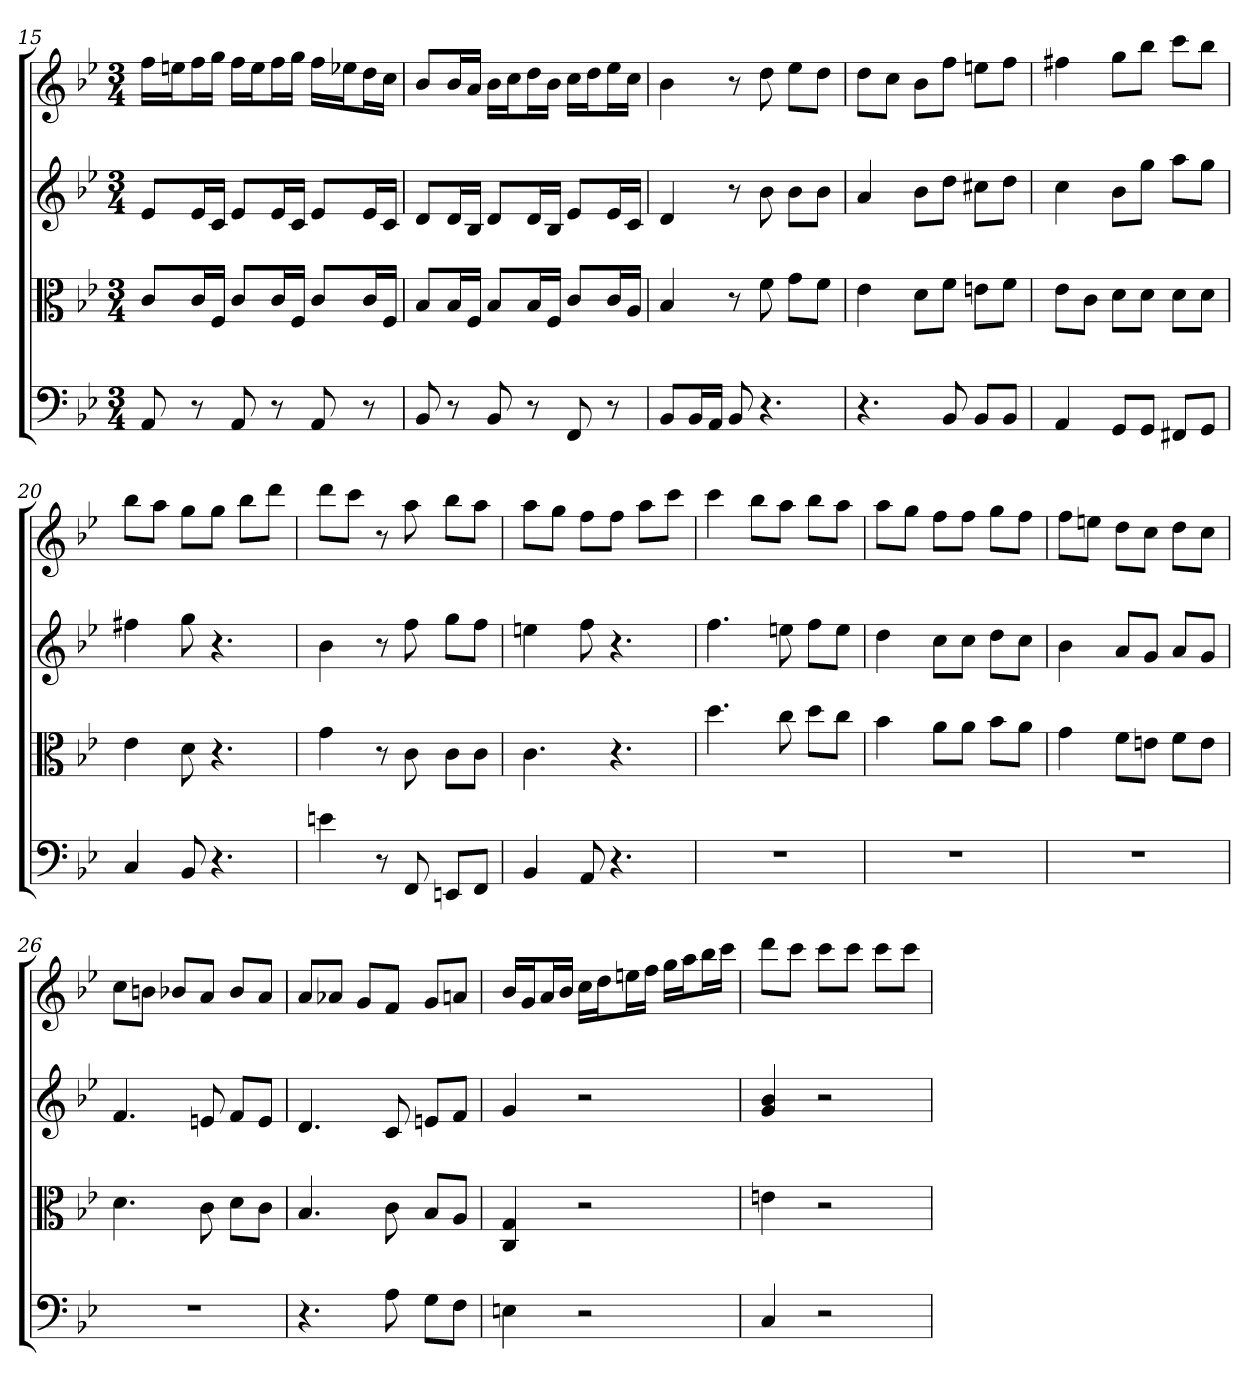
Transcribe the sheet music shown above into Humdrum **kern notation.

**kern	**kern	**kern	**kern
*part4	*part3	*part2	*part1
*staff4	*staff3	*staff2	*staff1
*clefF4	*clefC3	*	*
*k[b-e-]	*k[b-e-]	*k[b-e-]	*k[b-e-]
*B-:	*B-:	*B-:	*B-:
*M3/4	*M3/4	*M3/4	*M3/4
=15	=15	=15	=15
8AA	8c/L	8e-L	16ffLL
.	.	.	16eenJ
8r	16c/L	16e-L	16ffL
.	16F/JJ	16cJJ	16ggJJ
8AA	8c/L	8e-L	16ffLL
.	.	.	16eeJ
8r	16c/L	16e-L	16ffL
.	16F/JJ	16cJJ	16ggJJ
8AA	8c/L	8e-L	16ffLL
.	.	.	16ee-XJ
8r	16c/L	16e-L	16ddL
.	16F/JJ	16cJJ	16ccJJ
=16	=16	=16	=16
8BB-	8B-/L	8dL	8b-L
8r	16B-/L	16dL	16b-L
.	16F/JJ	16B-JJ	16aJJ
8BB-	8B-/L	8dL	16b-LL
.	.	.	16ccJ
8r	16B-/L	16dL	16ddL
.	16F/JJ	16B-JJ	16b-JJ
8FF	8c/L	8e-L	16ccLL
.	.	.	16ddJ
8r	16c/L	16e-L	16ee-L
.	16A/JJ	16cJJ	16ccJJ
=17	=17	=17	=17
8BB-/L	4B-	4d	4b-
16BB-/L	.	.	.
16AA/JJ	.	.	.
8BB-	8r	8r	8r
4.r	8f	8b-	8dd
.	8g\L	8b-L	8ee-L
.	8f\J	8b-J	8ddJ
=18	=18	=18	=18
4.r	4e-	4a	8ddL
.	.	.	8ccJ
.	8d\L	8b-L	8b-L
8BB-	8f\J	8ddJ	8ffJ
8BB-/L	8en\L	8cc#XL	8eenL
8BB-/J	8f\J	8ddJ	8ffJ
=19	=19	=19	=19
4AA	8e-\L	4cc	4ff#X
.	8c\J	.	.
8GG/L	8d\L	8b-L	8ggL
8GG/J	8d\J	8ggJ	8bb-J
8FF#X/L	8d\L	8aaL	8cccL
8GG/J	8d\J	8ggJ	8bb-J
=20	=20	=20	=20
4C	4e-	4ff#X	8bb-L
.	.	.	8aaJ
8BB-	8d	8gg	8ggL
4.r	4.r	4.r	8ggJ
.	.	.	8bb-L
.	.	.	8dddJ
=21	=21	=21	=21
4en	4g	4b-	8dddL
.	.	.	8cccJ
8r	8r	8r	8r
8FF	8c	8ff	8aa
8EEn/L	8c\L	8ggL	8bb-L
8FF/J	8c\J	8ffJ	8aaJ
=22	=22	=22	=22
4BB-	4.c	4een	8aaL
.	.	.	8ggJ
8AA	.	8ff	8ffL
4.r	4.r	4.r	8ffJ
.	.	.	8aaL
.	.	.	8cccJ
=23	=23	=23	=23
2.r	4.dd	4.ff	4ccc
.	.	.	8bb-L
.	8cc	8een	8aaJ
.	8dd\L	8ffL	8bb-L
.	8cc\J	8eeJ	8aaJ
=24	=24	=24	=24
2.r	4b-	4dd	8aaL
.	.	.	8ggJ
.	8a\L	8ccL	8ffL
.	8a\J	8ccJ	8ffJ
.	8b-\L	8ddL	8ggL
.	8a\J	8ccJ	8ffJ
=25	=25	=25	=25
2.r	4g	4b-	8ffL
.	.	.	8eenJ
.	8f\L	8aL	8ddL
.	8en\J	8gJ	8ccJ
.	8f\L	8aL	8ddL
.	8e\J	8gJ	8ccJ
=26	=26	=26	=26
2.r	4.d	4.f	8ccL
.	.	.	8bnJ
.	.	.	8b-XL
.	8c	8en	8aJ
.	8d\L	8fL	8b-L
.	8c\J	8eJ	8aJ
=27	=27	=27	=27
4.r	4.B-	4.d	8aL
.	.	.	8a-XJ
.	.	.	8gL
8A	8c	8c	8fJ
8G\L	8B-/L	8enL	8gL
8F\J	8A/J	8fJ	8anJ
=28	=28	=28	=28
4En	4C 4G	4g	16b-LL
.	.	.	16gJ
.	.	.	16aL
.	.	.	16b-JJ
2r	2r	2r	16ccLL
.	.	.	16ddJ
.	.	.	16eenL
.	.	.	16ffJJ
.	.	.	16ggLL
.	.	.	16aaJ
.	.	.	16bb-L
.	.	.	16cccJJ
=29	=29	=29	=29
4C	4en	4g 4b-	8dddL
.	.	.	8cccJ
2r	2r	2r	8cccL
.	.	.	8cccJ
.	.	.	8cccL
.	.	.	8cccJ
=	=	=	=
*-	*-	*-	*-
